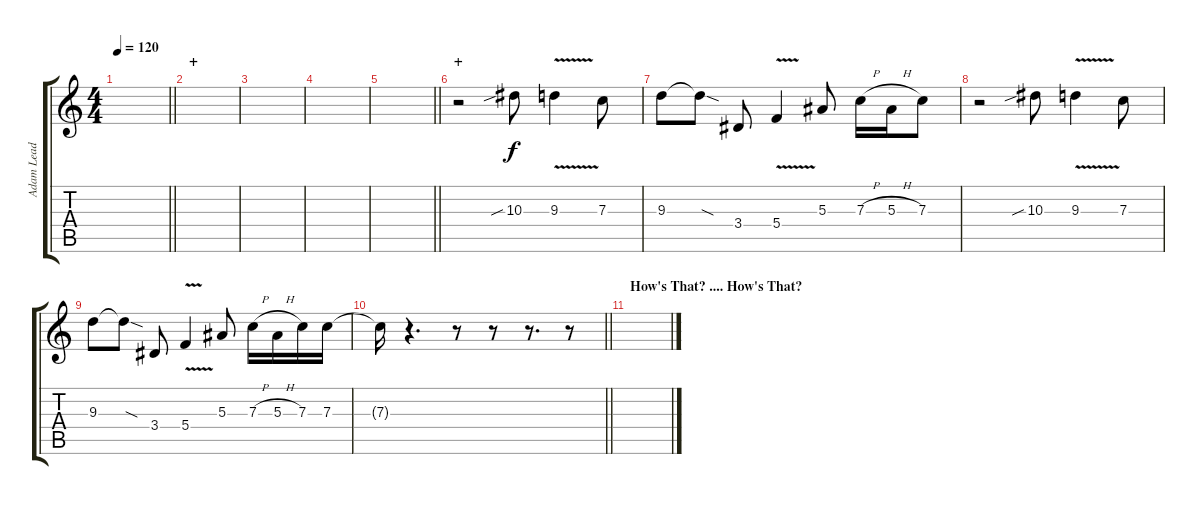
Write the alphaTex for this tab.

\track ("Adam Lead" "Adam Lead") {instrument distortionguitar}
\staff {score tabs}
\tuning (D4 A3 F3 C3 G2 C2) {hide}
\ts (4 4)
\tempo 120
\clef g2
\barLineRight lightlight
\ks c
|
\section ("" "+")
|
|
|
\barLineRight lightlight
|
\section ("" "+")
r.2 10.3{sib}.8{dy f} 9.3{v}.4 7.3.8 |
9.3.8 9.3{sod t}.8 3.4.8 5.4{v}.4 5.3.8 7.3{h}.16 5.3{h}.16 7.3.8 |
r.2 10.3{sib}.8 9.3{v}.4 7.3.8 |
9.3.8 9.3{sod t}.8 3.4.8 5.4{v}.4 5.3.8 7.3{h}.16 5.3{h}.16 7.3.16 7.3.16 |
\barLineRight lightlight
7.3{t}.16 r.4{d} r.8 r.8 r.8{d} r.8 |
\section ("" "How's That? .... How's That?")
